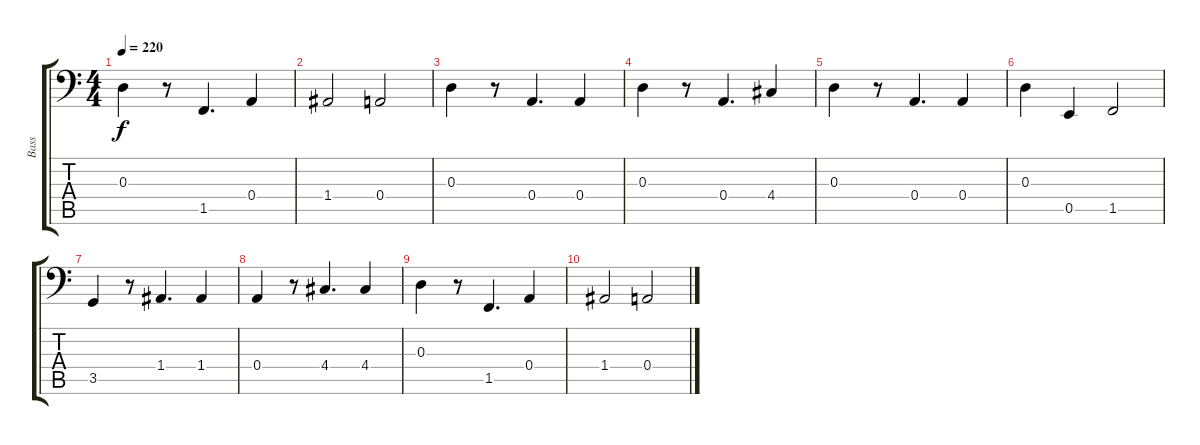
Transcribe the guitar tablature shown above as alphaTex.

\track ("Bass" "Bass") {instrument electricbassfinger}
\staff {score tabs}
\tuning (C3 G2 D2 A1 E1 B0) {hide}
\ts (4 4)
\tempo 220
\clef f4
\ks c
0.3.4{dy f} r.8 1.5.4{d} 0.4.4 |
1.4.2 0.4.2 |
0.3.4 r.8 0.4.4{d} 0.4.4 |
0.3.4 r.8 0.4.4{d} 4.4.4 |
0.3.4 r.8 0.4.4{d} 0.4.4 |
0.3.4 0.5.4 1.5.2 |
3.5.4 r.8 1.4.4{d} 1.4.4 |
0.4.4 r.8 4.4.4{d} 4.4.4 |
0.3.4 r.8 1.5.4{d} 0.4.4 |
1.4.2 0.4.2
